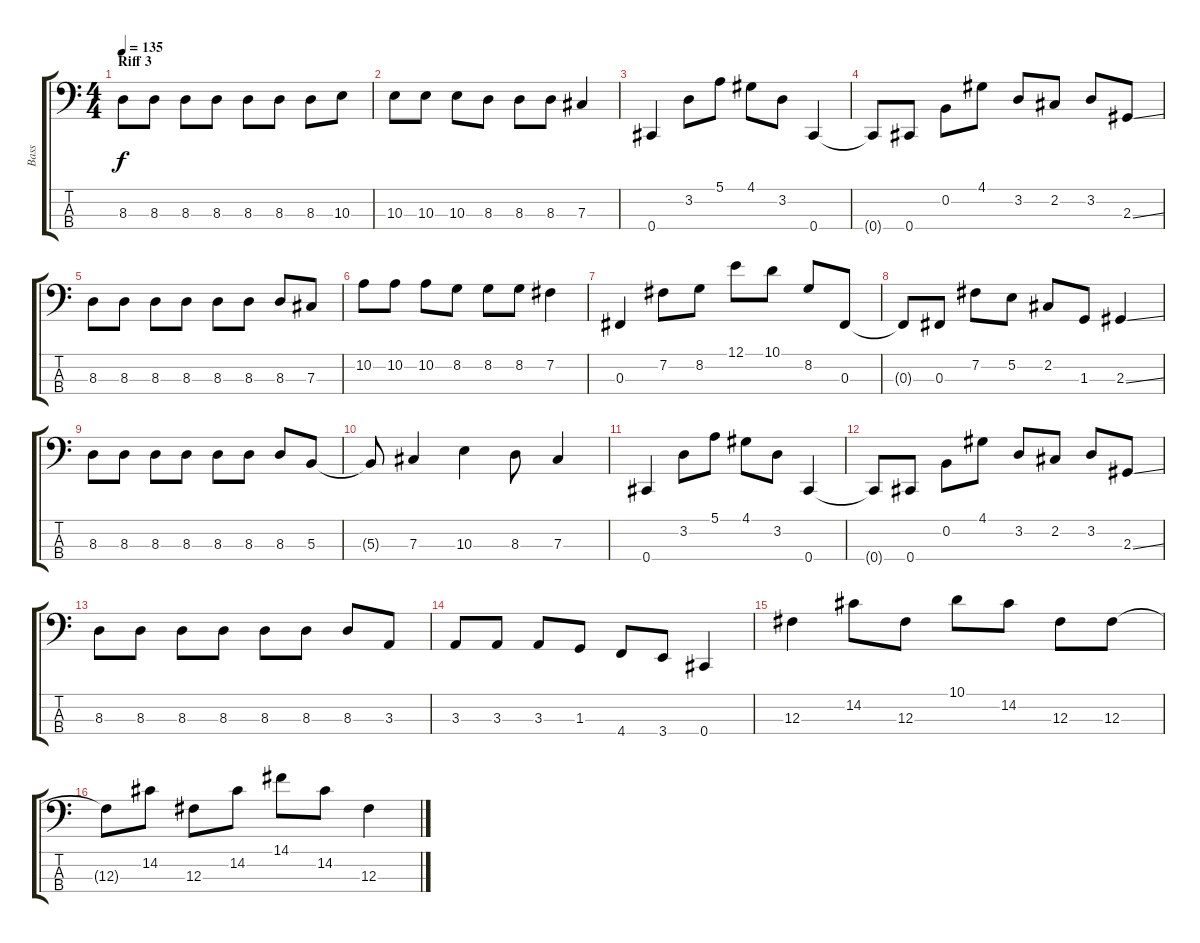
\track ("Bass" "Bass") {instrument electricbassfinger}
\staff {score tabs}
\tuning (E2 B1 Gb1 Db1) {hide}
\ts (4 4)
\section ("" "Riff 3")
\tempo 135
\clef f4
\ks c
8.3.8{dy f} 8.3.8 8.3.8 8.3.8 8.3.8 8.3.8 8.3.8 10.3.8 |
10.3.8 10.3.8 10.3.8 8.3.8 8.3.8 8.3.8 7.3.4 |
0.4.4 3.2.8 5.1.8 4.1.8 3.2.8 0.4.4 |
0.4{t}.8 0.4.8 0.2.8 4.1.8 3.2.8 2.2.8 3.2.8 2.3{ss}.8 |
8.3.8 8.3.8 8.3.8 8.3.8 8.3.8 8.3.8 8.3.8 7.3.8 |
10.2.8 10.2.8 10.2.8 8.2.8 8.2.8 8.2.8 7.2.4 |
0.3.4 7.2.8 8.2.8 12.1.8 10.1.8 8.2.8 0.3.8 |
0.3{t}.8 0.3.8 7.2.8 5.2.8 2.2.8 1.3.8 2.3{ss}.4 |
8.3.8 8.3.8 8.3.8 8.3.8 8.3.8 8.3.8 8.3.8 5.3.8 |
5.3{t}.8 7.3.4 10.3.4 8.3.8 7.3.4 |
0.4.4 3.2.8 5.1.8 4.1.8 3.2.8 0.4.4 |
0.4{t}.8 0.4.8 0.2.8 4.1.8 3.2.8 2.2.8 3.2.8 2.3{ss}.8 |
8.3.8 8.3.8 8.3.8 8.3.8 8.3.8 8.3.8 8.3.8 3.3.8 |
3.3.8 3.3.8 3.3.8 1.3.8 4.4.8 3.4.8 0.4.4 |
12.3.4 14.2.8 12.3.8 10.1.8 14.2.8 12.3.8 12.3.8 |
12.3{t}.8 14.2.8 12.3.8 14.2.8 14.1.8 14.2.8 12.3.4
